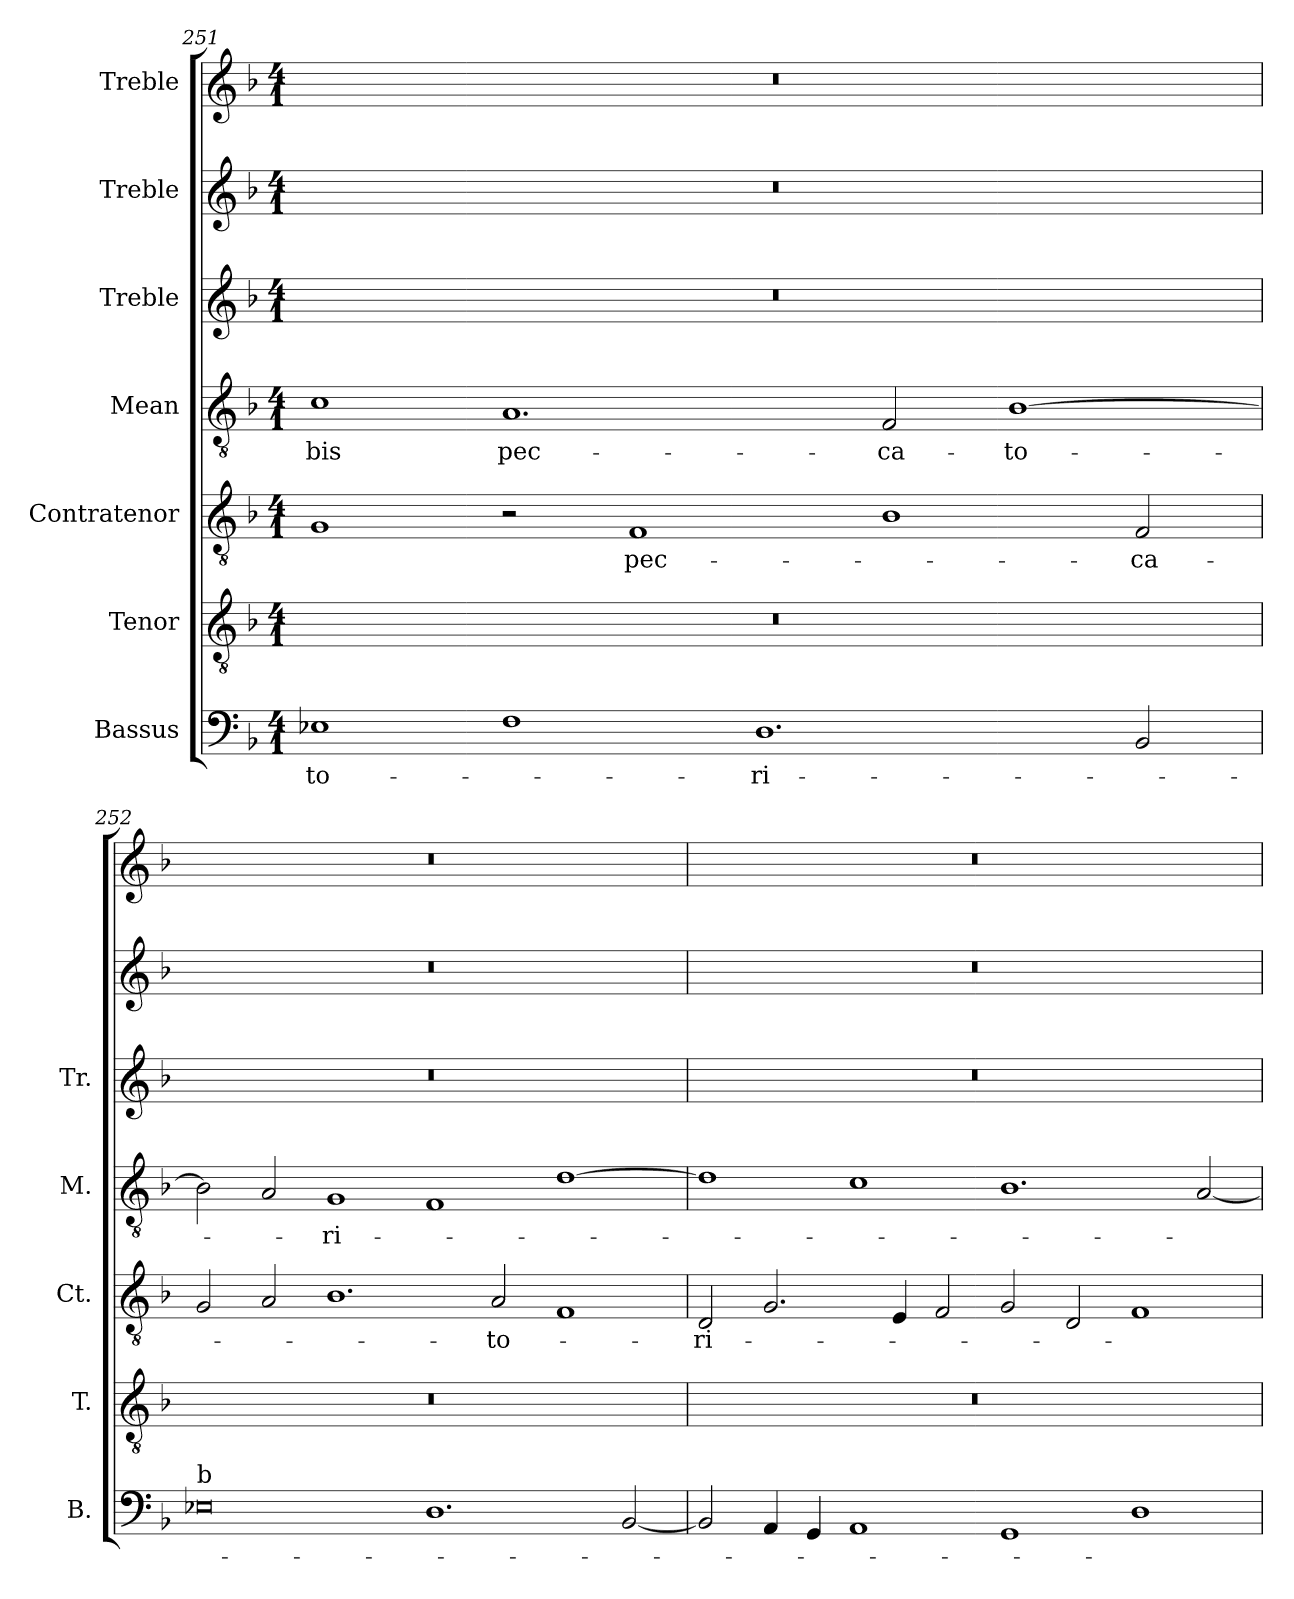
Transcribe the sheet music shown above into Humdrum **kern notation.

**kern	**text	**kern	**kern	**text	**kern	**text	**kern	**kern	**kern
*part7	*part7	*part6	*part5	*part5	*part4	*part4	*part3	*part2	*part1
*staff7	*staff7	*staff6	*staff5	*staff5	*staff4	*staff4	*staff3	*staff2	*staff1
*I"Bassus	*	*I"Tenor	*I"Contratenor	*	*I"Mean	*	*I"Treble	*I"Treble	*I"Treble
*I'B.	*	*I'T.	*I'Ct.	*	*I'M.	*	*I'Tr.	*	*
!!LO:PB:g=z
*clefF4	*	*clefGv2	*clefGv2	*	*clefGv2	*	*clefG2	*clefG2	*clefG2
*	*	*ITrd7c12	*ITrd7c12	*	*ITrd7c12	*	*	*	*
*k[b-]	*	*k[b-]	*k[b-]	*	*k[b-]	*	*k[b-]	*k[b-]	*k[b-]
*F:	*	*F:	*F:	*	*F:	*	*F:	*F:	*F:
*M4/1	*	*M4/1	*M4/1	*	*M4/1	*	*M4/1	*M4/1	*M4/1
=251	=251	=251	=251	=251	=251	=251	=251	=251	=251
!	!LO:LY:b:color=#000000	!LO:N:vis=1	!	!	!	!	!	!	!
!	!	!	!	!	!	!LO:LY:b:color=#000000	!LO:N:vis=1	!LO:N:vis=1	!LO:N:vis=1
1E-Xi	-to-	00r	1GGi	.	1Ci	-bis	00r	00r	00r
!	!	!	!	!	!	!LO:LY:b:color=#000000	!	!	!
1Fi	.	.	2r	.	1.AAi	pec-	.	.	.
!	!	!	!	!LO:LY:b:color=#000000	!	!	!	!	!
.	.	.	1FFi	pec-	.	.	.	.	.
!	!LO:LY:b:color=#000000	!	!	!	!	!	!	!	!
1.Di	-ri-	.	.	.	.	.	.	.	.
!	!	!	!	!	!	!LO:LY:b:color=#000000	!	!	!
.	.	.	1BB-i	.	2FFi/	-ca-	.	.	.
!	!	!	!	!	!	!LO:LY:b:color=#000000	!	!	!
.	.	.	.	.	[>1BB-i	-to-	.	.	.
!	!	!	!	!LO:LY:b:color=#000000	!	!	!	!	!
2BB-i/	.	.	2FFi/	-ca-	.	.	.	.	.
=252`	=252`	=252`	=252`	=252`	=252`	=252`	=252`	=252`	=252`
!LO:TX:a:t=b	!	!	!	!	!	!	!	!	!
!	!	!LO:N:vis=1	!	!	!	!	!LO:N:vis=1	!LO:N:vis=1	!LO:N:vis=1
0E-i	.	00r	2GGi/	.	2BB-i\]	.	00r	00r	00r
.	.	.	2AAi/	.	2AAi/	.	.	.	.
!	!	!	!	!	!	!LO:LY:b:color=#000000	!	!	!
.	.	.	1.BB-i	.	1GGi	-ri-	.	.	.
1.Di	.	.	.	.	1FFi	.	.	.	.
!	!	!	!	!LO:LY:b:color=#000000	!	!	!	!	!
.	.	.	2AAi/	-to-	.	.	.	.	.
.	.	.	1FFi	.	[>1Di	.	.	.	.
[<2BB-i/	.	.	.	.	.	.	.	.	.
=253`	=253`	=253`	=253`	=253`	=253`	=253`	=253`	=253`	=253`
!	!	!LO:N:vis=1	!	!	!	!	!	!	!
!	!	!	!	!LO:LY:b:color=#000000	!	!	!LO:N:vis=1	!LO:N:vis=1	!LO:N:vis=1
2BB-i/]	.	00r	2DDi/	-ri-	1Di]	.	00r	00r	00r
4AAi/	.	.	2.GGi/	.	.	.	.	.	.
4GGi/	.	.	.	.	.	.	.	.	.
1AAi	.	.	.	.	1Ci	.	.	.	.
.	.	.	4EEi/	.	.	.	.	.	.
.	.	.	2FFi/	.	.	.	.	.	.
1GGi	.	.	2GGi/	.	1.BB-i	.	.	.	.
.	.	.	2DDi/	.	.	.	.	.	.
1Di	.	.	1FFi	.	.	.	.	.	.
.	.	.	.	.	[<2AAi/	.	.	.	.
=`	=`	=`	=`	=`	=`	=`	=`	=`	=`
*-	*-	*-	*-	*-	*-	*-	*-	*-	*-
